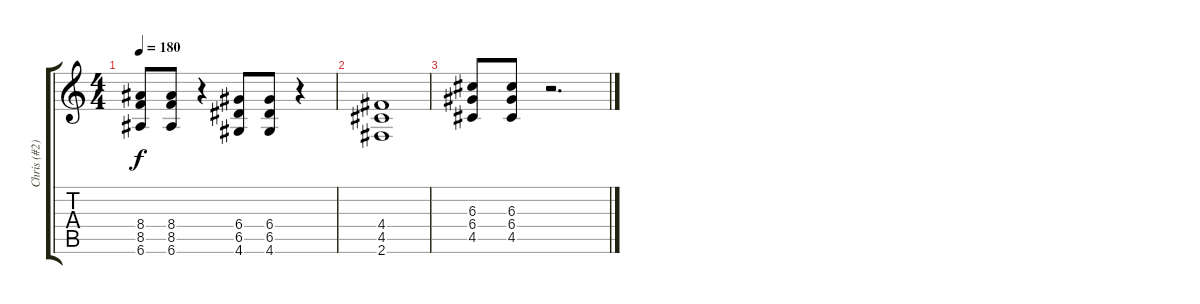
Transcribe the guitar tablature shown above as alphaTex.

\track ("Chris (#2) Barker" "Chris (#2)") {instrument distortionguitar}
\staff {score tabs}
\tuning (E4 B3 G3 D3 A2 E2) {hide}
\ts (4 4)
\tempo 180
\clef g2
\ks c
(8.4 8.5 6.6).8{dy f} (8.4 8.5 6.6).8 r.4 (6.4 6.5 4.6).8 (6.4 6.5 4.6).8 r.4 |
(4.4 4.5 2.6).1 |
(6.3 6.4 4.5).8 (6.3 6.4 4.5).8 r.2{d}
